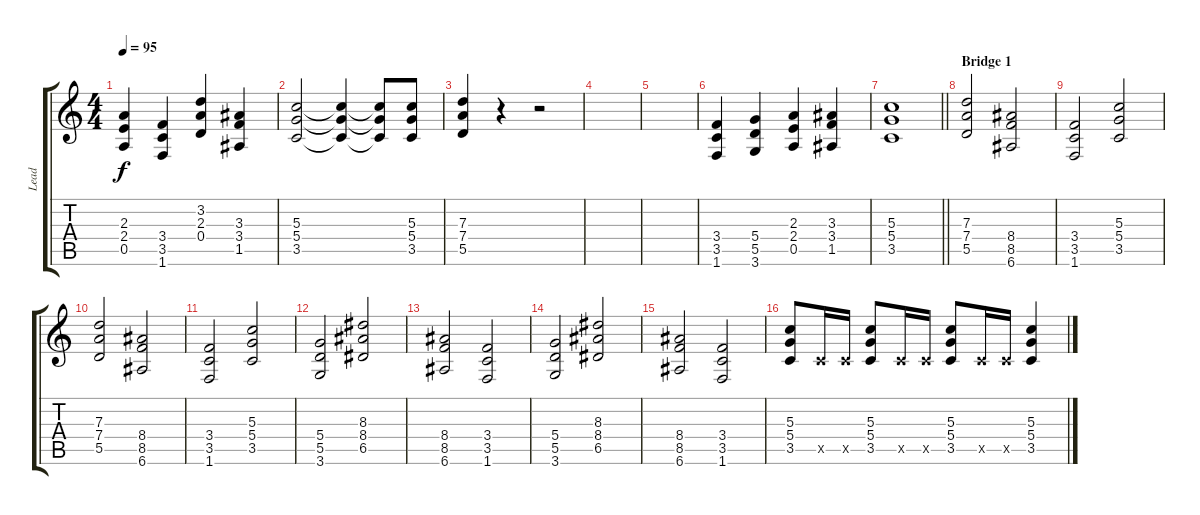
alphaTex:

\track ("Lead" "Lead") {instrument distortionguitar}
\staff {score tabs}
\tuning (E4 B3 G3 D3 A2 E2) {hide}
\ts (4 4)
\tempo 95
\clef g2
\ks c
(2.3 2.4 0.5).4{dy f} (3.4 3.5 1.6).4 (3.2 2.3 0.4).4 (3.3 3.4 1.5).4 |
(5.3 5.4 3.5).2 (5.3{t} 5.4{t} 3.5{t}).4 (5.3{t} 5.4{t} 3.5{t}).8 (5.3 5.4 3.5).8 |
(7.3 7.4 5.5).4 r.4 r.2 |
|
|
(3.4 3.5 1.6).4 (5.4 5.5 3.6).4 (2.3 2.4 0.5).4 (3.3 3.4 1.5).4 |
\barLineRight lightlight
(5.3 5.4 3.5).1 |
\section ("" "Bridge 1")
(7.3 7.4 5.5).2 (8.4 8.5 6.6).2 |
(3.4 3.5 1.6).2 (5.3 5.4 3.5).2 |
(7.3 7.4 5.5).2 (8.4 8.5 6.6).2 |
(3.4 3.5 1.6).2 (5.3 5.4 3.5).2 |
(5.4 5.5 3.6).2 (8.3 8.4 6.5).2 |
(8.4 8.5 6.6).2 (3.4 3.5 1.6).2 |
(5.4 5.5 3.6).2 (8.3 8.4 6.5).2 |
(8.4 8.5 6.6).2 (3.4 3.5 1.6).2 |
(5.3 5.4 3.5).8 3.5{x}.16 3.5{x}.16 (5.3 5.4 3.5).8 3.5{x}.16 3.5{x}.16 (5.3 5.4 3.5).8 3.5{x}.16 3.5{x}.16 (5.3 5.4 3.5).4
